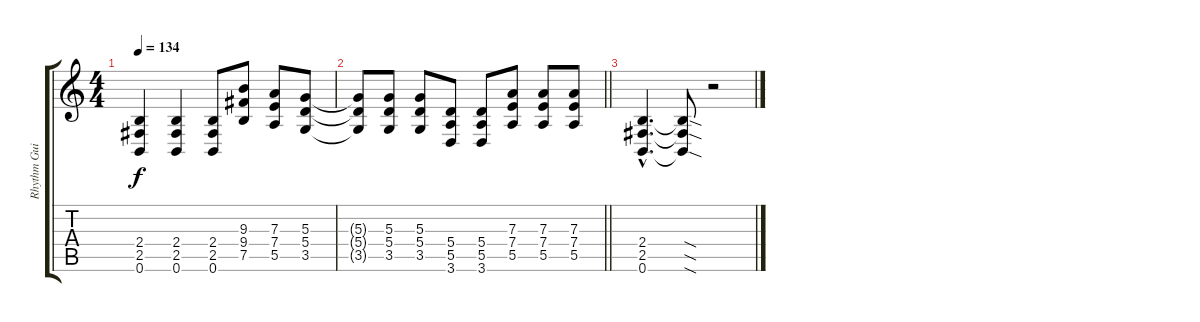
\track ("Rhythm Guitar" "Rhythm Gui") {instrument distortionguitar}
\staff {score tabs}
\tuning (B3 Gb3 D3 A2 E2 B1) {hide}
\ts (4 4)
\tempo 134
\clef g2
\ks c
(2.4 2.5 0.6).4{dy f} (2.4 2.5 0.6).4 (2.4 2.5 0.6).8 (9.3 9.4 7.5).8 (7.3 7.4 5.5).8 (5.3 5.4 3.5).8 |
\barLineRight lightlight
(5.3{t} 5.4{t} 3.5{t}).8 (5.3 5.4 3.5).8 (5.3 5.4 3.5).8 (5.4 5.5 3.6).8 (5.4 5.5 3.6).8 (7.3 7.4 5.5).8 (7.3 7.4 5.5).8 (7.3 7.4 5.5).8 |
(2.4{hac} 2.5{hac} 0.6{hac}).4{d} (2.4{sod t} 2.5{sod t} 0.6{sod t}).8 r.2
